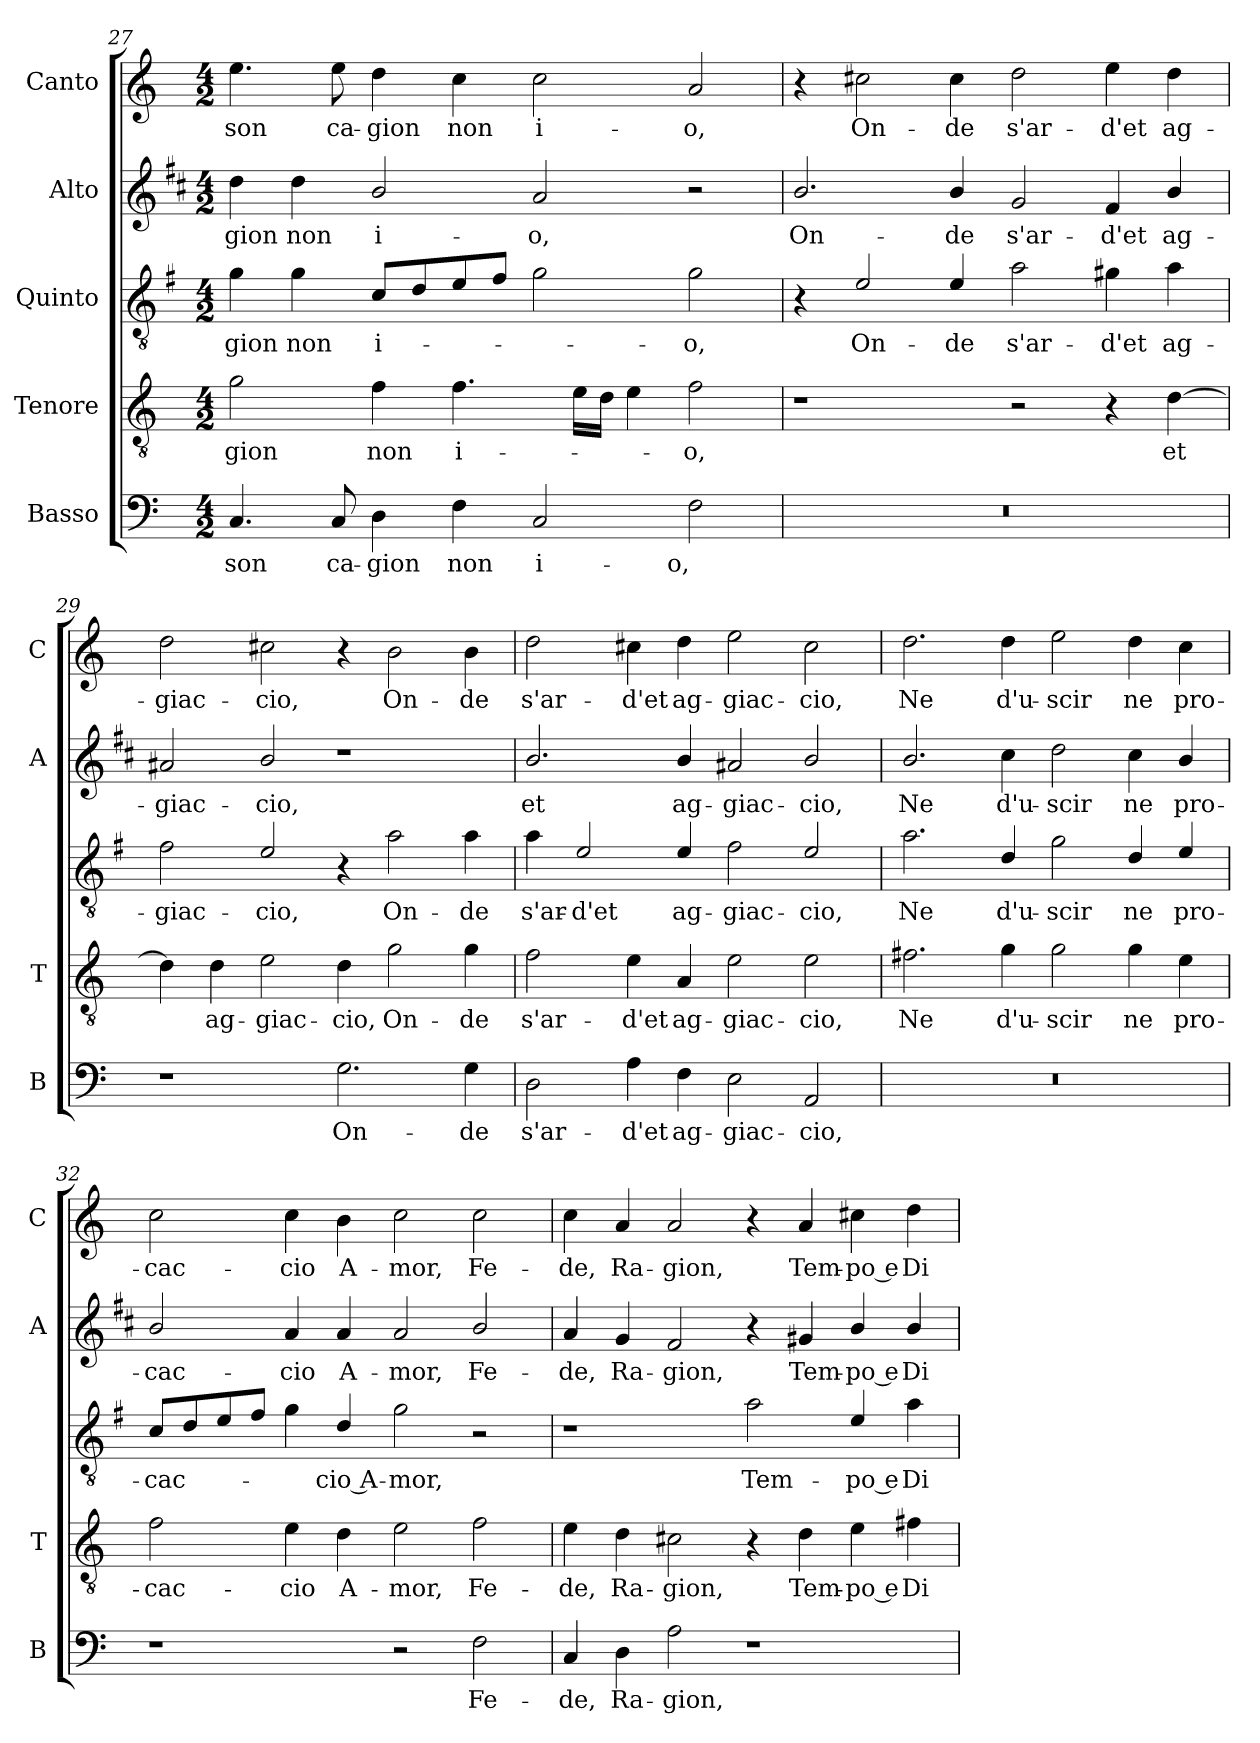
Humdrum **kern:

**kern	**text	**kern	**text	**kern	**text	**kern	**text	**kern	**text
*part5	*part5	*part4	*part4	*part3	*part3	*part2	*part2	*part1	*part1
*staff5	*staff5	*staff4	*staff4	*staff3	*staff3	*staff2	*staff2	*staff1	*staff1
*I"Basso	*	*I"Tenore	*	*I"Quinto	*	*I"Alto	*	*I"Canto	*
*I'B	*	*I'T	*	*	*	*I'A	*	*I'C	*
*clefF4	*	*clefGv2	*	*clefGv2	*	*clefG2	*	*clefG2	*
*	*	*	*	*ITrd4c7	*	*ITrd1c2	*	*	*
*k[]	*	*k[]	*	*k[]	*	*k[]	*	*k[]	*
*C:	*	*C:	*	*C:	*	*C:	*	*C:	*
*M4/2	*	*M4/2	*	*M4/2	*	*M4/2	*	*M4/2	*
=27	=27	=27	=27	=27	=27	=27	=27	=27	=27
!	!LO:LY:b	!	!LO:LY:b	!	!LO:LY:b	!	!LO:LY:b	!	!LO:LY:b
4.C/	son	2g\	-gion	4c\	-gion	4cc\	-gion	4.ee\	son
!	!	!	!	!	!LO:LY:b	!	!LO:LY:b	!	!
.	.	.	.	4c\	non	4cc\	non	.	.
!	!LO:LY:b	!	!	!	!	!	!	!	!LO:LY:b
8C/	ca-	.	.	.	.	.	.	8ee\	ca-
!	!LO:LY:b	!	!LO:LY:b	!	!LO:LY:b	!	!LO:LY:b	!	!LO:LY:b
4D\	-gion	4f\	non	8F/L	i-	2a/	i-	4dd\	-gion
.	.	.	.	8G/	.	.	.	.	.
!	!LO:LY:b	!	!LO:LY:b	!	!	!	!	!	!LO:LY:b
4F\	non	4.f\	i-	8A/	.	.	.	4cc\	non
.	.	.	.	8B/J	.	.	.	.	.
!	!LO:LY:b	!	!	!	!	!	!LO:LY:b	!	!LO:LY:b
2C/	i-	.	.	2c\	.	2g/	-o,	2cc\	i-
.	.	16e\LL	.	.	.	.	.	.	.
.	.	16d\JJ	.	.	.	.	.	.	.
.	.	4e\	.	.	.	.	.	.	.
!	!LO:LY:b	!	!LO:LY:b	!	!LO:LY:b	!	!	!	!LO:LY:b
2F\	-o,	2f\	-o,	2c\	-o,	2r	.	2a/	-o,
!!LO:LB:g=z
=28	=28	=28	=28	=28	=28	=28	=28	=28	=28
!	!	!	!	!	!	!	!LO:LY:b	!	!
0r	.	1r	.	4r	.	2.a/	On-	4r	.
!	!	!	!	!	!LO:LY:b	!	!	!	!LO:LY:b
.	.	.	.	2A/	On-	.	.	2cc#X\	On-
!	!	!	!	!	!LO:LY:b	!	!LO:LY:b	!	!LO:LY:b
.	.	.	.	4A/	-de	4a/	-de	4cc#\	-de
!	!	!	!	!	!LO:LY:b	!	!LO:LY:b	!	!LO:LY:b
.	.	2r	.	2d\	s'ar-	2f/	s'ar-	2dd\	s'ar-
!	!	!	!	!	!LO:LY:b	!	!LO:LY:b	!	!LO:LY:b
.	.	4r	.	4c#X\	-d'et	4e/	-d'et	4ee\	-d'et
!	!	!	!LO:LY:b	!	!LO:LY:b	!	!LO:LY:b	!	!LO:LY:b
.	.	[4d\	et	4d\	ag-	4a/	ag-	4dd\	ag-
=29	=29	=29	=29	=29	=29	=29	=29	=29	=29
!	!	!	!	!	!LO:LY:b	!	!LO:LY:b	!	!LO:LY:b
1r	.	4d\]	.	2B\	-giac-	2g#X/	-giac-	2dd\	-giac-
!	!	!	!LO:LY:b	!	!	!	!	!	!
.	.	4d\	ag-	.	.	.	.	.	.
!	!	!	!LO:LY:b	!	!LO:LY:b	!	!LO:LY:b	!	!LO:LY:b
.	.	2e\	-giac-	2A/	-cio,	2a/	-cio,	2cc#X\	-cio,
!	!LO:LY:b	!	!LO:LY:b	!	!	!	!	!	!
2.G\	On-	4d\	-cio,	4r	.	1r	.	4r	.
!	!	!	!LO:LY:b	!	!LO:LY:b	!	!	!	!LO:LY:b
.	.	2g\	On-	2d\	On-	.	.	2b\	On-
!	!LO:LY:b	!	!LO:LY:b	!	!LO:LY:b	!	!	!	!LO:LY:b
4G\	-de	4g\	-de	4d\	-de	.	.	4b\	-de
=30	=30	=30	=30	=30	=30	=30	=30	=30	=30
!	!LO:LY:b	!	!LO:LY:b	!	!LO:LY:b	!	!LO:LY:b	!	!LO:LY:b
2D\	s'ar-	2f\	s'ar-	4d\	s'ar-	2.a/	et	2dd\	s'ar-
!	!	!	!	!	!LO:LY:b	!	!	!	!
.	.	.	.	2A/	-d'et	.	.	.	.
!	!LO:LY:b	!	!LO:LY:b	!	!	!	!	!	!LO:LY:b
4A\	-d'et	4e\	-d'et	.	.	.	.	4cc#X\	-d'et
!	!LO:LY:b	!	!LO:LY:b	!	!LO:LY:b	!	!LO:LY:b	!	!LO:LY:b
4F\	ag-	4A/	ag-	4A/	ag-	4a/	ag-	4dd\	ag-
!	!LO:LY:b	!	!LO:LY:b	!	!LO:LY:b	!	!LO:LY:b	!	!LO:LY:b
2E\	-giac-	2e\	-giac-	2B\	-giac-	2g#X/	-giac-	2ee\	-giac-
!	!LO:LY:b	!	!LO:LY:b	!	!LO:LY:b	!	!LO:LY:b	!	!LO:LY:b
2AA/	-cio,	2e\	-cio,	2A/	-cio,	2a/	-cio,	2cc#\	-cio,
=31	=31	=31	=31	=31	=31	=31	=31	=31	=31
!	!	!	!LO:LY:b	!	!LO:LY:b	!	!LO:LY:b	!	!LO:LY:b
0r	.	2.f#X\	Ne	2.d\	Ne	2.a/	Ne	2.dd\	Ne
!	!	!	!LO:LY:b	!	!LO:LY:b	!	!LO:LY:b	!	!LO:LY:b
.	.	4g\	d'u-	4G/	d'u-	4b\	d'u-	4dd\	d'u-
!	!	!	!LO:LY:b	!	!LO:LY:b	!	!LO:LY:b	!	!LO:LY:b
.	.	2g\	-scir	2c\	-scir	2cc\	-scir	2ee\	-scir
!	!	!	!LO:LY:b	!	!LO:LY:b	!	!LO:LY:b	!	!LO:LY:b
.	.	4g\	ne	4G/	ne	4b\	ne	4dd\	ne
!	!	!	!LO:LY:b	!	!LO:LY:b	!	!LO:LY:b	!	!LO:LY:b
.	.	4e\	pro-	4A/	pro-	4a/	pro-	4cc\	pro-
!!LO:PB:g=z
=32	=32	=32	=32	=32	=32	=32	=32	=32	=32
!	!	!	!LO:LY:b	!	!LO:LY:b	!	!LO:LY:b	!	!LO:LY:b
1r	.	2f\	-cac-	8F/L	-cac-	2a/	-cac-	2cc\	-cac-
.	.	.	.	8G/	.	.	.	.	.
.	.	.	.	8A/	.	.	.	.	.
.	.	.	.	8B/J	.	.	.	.	.
!	!	!	!LO:LY:b	!	!	!	!LO:LY:b	!	!LO:LY:b
.	.	4e\	-cio	4c\	.	4g/	-cio	4cc\	-cio
!	!	!	!LO:LY:b	!	!LO:LY:b	!	!LO:LY:b	!	!LO:LY:b
.	.	4d\	A-	4G/	-cio A-	4g/	A-	4b\	A-
!	!	!	!LO:LY:b	!	!LO:LY:b	!	!LO:LY:b	!	!LO:LY:b
2r	.	2e\	-mor,	2c\	-mor,	2g/	-mor,	2cc\	-mor,
!	!LO:LY:b	!	!LO:LY:b	!	!	!	!LO:LY:b	!	!LO:LY:b
2F\	Fe-	2f\	Fe-	2r	.	2a/	Fe-	2cc\	Fe-
=33	=33	=33	=33	=33	=33	=33	=33	=33	=33
!	!LO:LY:b	!	!LO:LY:b	!	!	!	!LO:LY:b	!	!LO:LY:b
4C/	-de,	4e\	-de,	1r	.	4g/	-de,	4cc\	-de,
!	!LO:LY:b	!	!LO:LY:b	!	!	!	!LO:LY:b	!	!LO:LY:b
4D\	Ra-	4d\	Ra-	.	.	4f/	Ra-	4a/	Ra-
!	!LO:LY:b	!	!LO:LY:b	!	!	!	!LO:LY:b	!	!LO:LY:b
2A\	-gion,	2c#X\	-gion,	.	.	2e/	-gion,	2a/	-gion,
!	!	!	!	!	!LO:LY:b	!	!	!	!
1r	.	4r	.	2d\	Tem-	4r	.	4r	.
!	!	!	!LO:LY:b	!	!	!	!LO:LY:b	!	!LO:LY:b
.	.	4d\	Tem-	.	.	4f#X/	Tem-	4a/	Tem-
!	!	!	!LO:LY:b	!	!LO:LY:b	!	!LO:LY:b	!	!LO:LY:b
.	.	4e\	-po e	4A/	-po e	4a/	-po e	4cc#X\	-po e
!	!	!	!LO:LY:b	!	!LO:LY:b	!	!LO:LY:b	!	!LO:LY:b
.	.	4f#X\	Di-	4d\	Di-	4a/	Di-	4dd\	Di-
=	=	=	=	=	=	=	=	=	=
*-	*-	*-	*-	*-	*-	*-	*-	*-	*-
